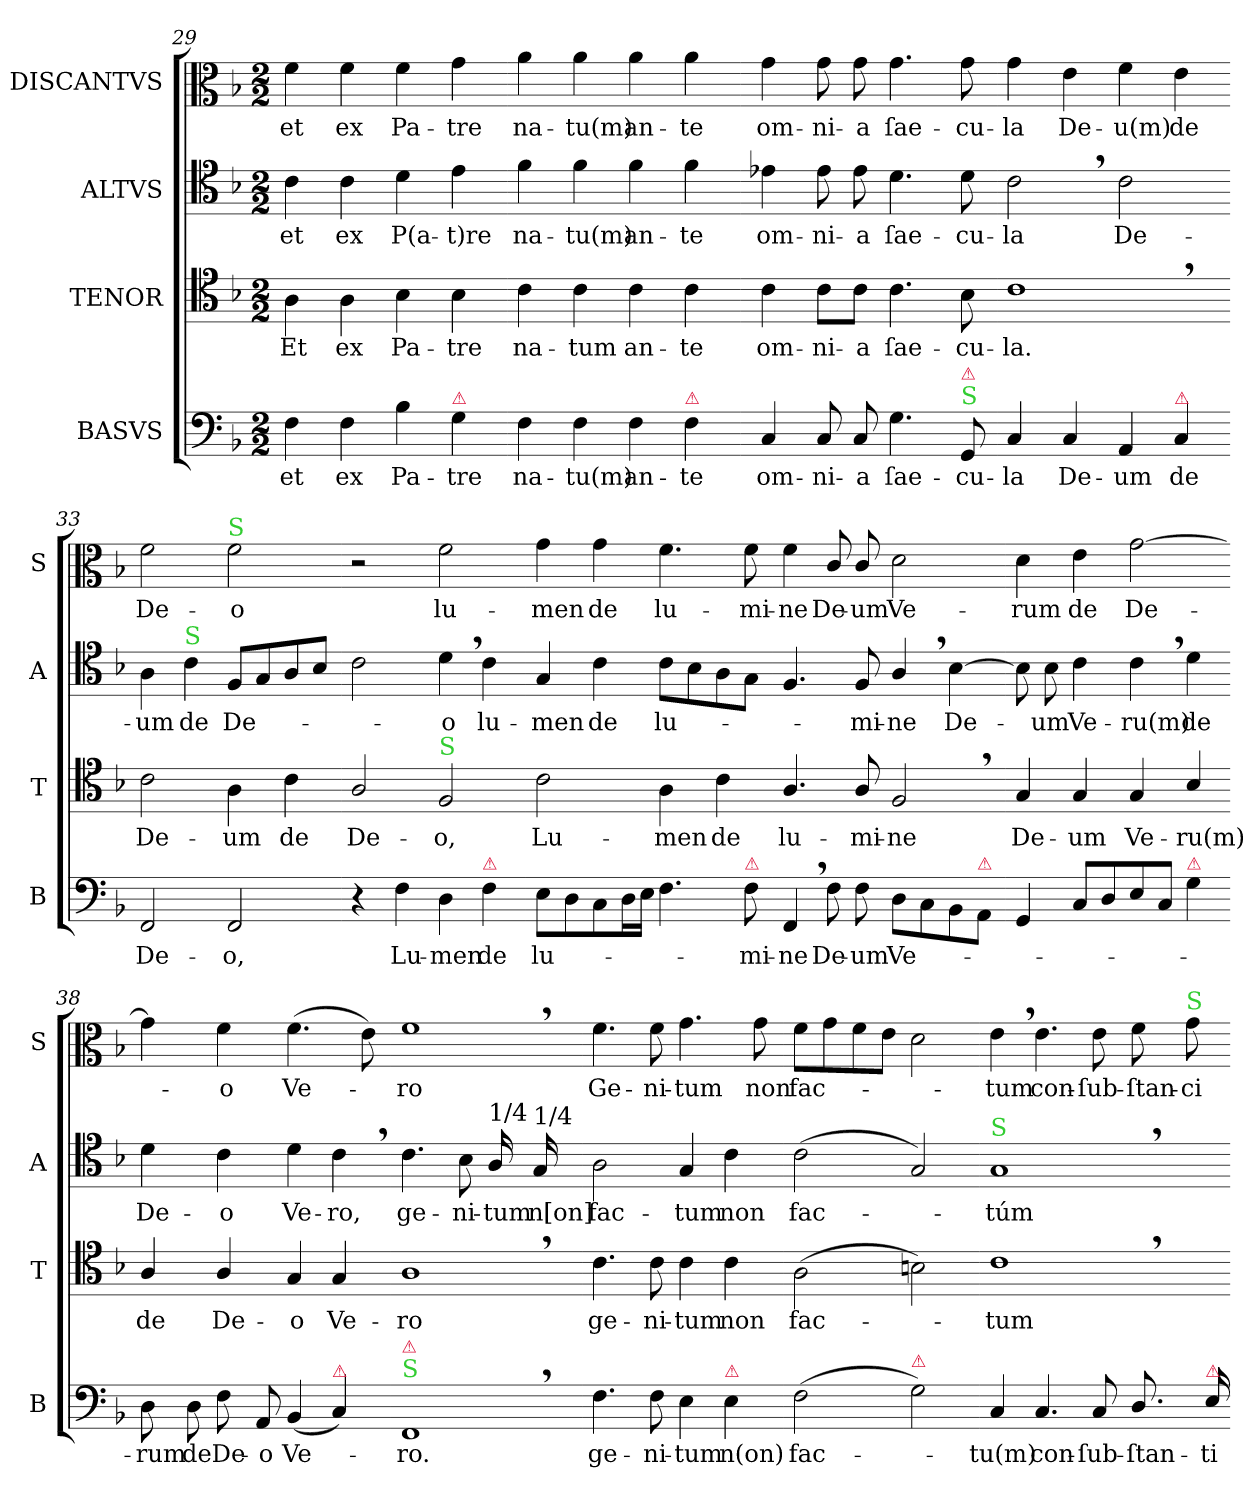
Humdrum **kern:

**kern	**text	**kern	**text	**kern	**text	**kern	**text
*part4	*part4	*part3	*part3	*part2	*part2	*part1	*part1
*staff4	*staff4	*staff3	*staff3	*staff2	*staff2	*staff1	*staff1
*I"BASVS	*	*I"TENOR	*	*I"ALTVS	*	*I"DISCANTVS	*
*I'B	*	*I'T	*	*I'A	*	*I'S	*
*clefF4	*	*clefC4	*	*clefC4	*	*clefC3	*
*k[b-]	*	*k[b-]	*	*k[b-]	*	*k[b-]	*
*F:	*	*F:	*	*F:	*	*F:	*
*M2/2	*	*M2/2	*	*M2/2	*	*M2/2	*
=29	=29	=29	=29	=29	=29	=29	=29
4F\	et	4A\	Et	4c\	et	4f\	et
4F\	ex	4A\	ex	4c\	ex	4f\	ex
4B-\	Pa-	4B-\	Pa-	4d\	P(a-	4f\	Pa-
!LO:TX:a:color=crimson:t=⚠	!	!	!	!	!	!	!
4G\	-tre	4B-\	-tre	4e\	-t)re	4g\	-tre
=30-	=30-	=30-	=30-	=30-	=30-	=30-	=30-
4F\	na-	4c\	na-	4f\	na-	4a\	na-
4F\	-tu(m)	4c\	-tum	4f\	-tu(m)	4a\	-tu(m)
4F\	an-	4c\	an-	4f\	an-	4a\	an-
!LO:TX:a:color=crimson:t=⚠	!	!	!	!	!	!	!
4F\	-te	4c\	-te	4f\	-te	4a\	-te
=31-	=31-	=31-	=31-	=31-	=31-	=31-	=31-
4C/	om-	4c\	om-	4e-X\	om-	4g\	om-
8C/	-ni-	8c\L	-ni-	8e-\	-ni-	8g\	-ni-
8C/	-a	8c\J	-a	8e-\	-a	8g\	-a
4.G\	ſae-	4.c\	ſae-	4.d\	ſae-	4.g\	ſae-
!LO:TX:a:color=limegreen:t=S	!	!	!	!	!	!	!
!LO:TX:a:color=crimson:t=⚠	!	!	!	!	!	!	!
8GG/	-cu-	8B-\	-cu-	8d\	-cu-	8g\	-cu-
=32-	=32-	=32-	=32-	=32-	=32-	=32-	=32-
4C/	-la	1c,<	-la.	2c,<\	-la	4g\	-la
4C/	De-	.	.	.	.	4e\	De-
4AA/	-um	.	.	2c\	De-	4f\	-u(m)
!LO:TX:a:color=crimson:t=⚠	!	!	!	!	!	!	!
4C/	de	.	.	.	.	4e\	de
=33-	=33-	=33-	=33-	=33-	=33-	=33-	=33-
2FF/	De-	2c\	De-	4A\	-um	2f\	De-
!	!	!	!	!LO:TX:a:color=limegreen:t=S	!	!	!
.	.	.	.	4c\	de	.	.
!	!	!	!	!	!	!LO:TX:a:color=limegreen:t=S	!
2FF/	-o,	4A\	-um	8F/L	De-	2f\	-o
.	.	.	.	8G/	.	.	.
.	.	4c\	de	8A/	.	.	.
.	.	.	.	8B-/J	.	.	.
=34-	=34-	=34-	=34-	=34-	=34-	=34-	=34-
4r	.	2A/	De-	2c\	.	2r	.
4F\	Lu-	.	.	.	.	.	.
!	!	!LO:TX:a:color=limegreen:t=S	!	!	!	!	!
4D\	-men	2F/	-o,	4d,<\	-o	2f\	lu-
!LO:TX:a:color=crimson:t=⚠	!	!	!	!	!	!	!
4F\	de	.	.	4c\	lu-	.	.
=35-	=35-	=35-	=35-	=35-	=35-	=35-	=35-
8E\L	lu-	2c\	Lu-	4G/	-men	4g\	-men
8D\	.	.	.	.	.	.	.
8C\	.	.	.	4c\	de	4g\	de
16D\L	.	.	.	.	.	.	.
16E\JJ	.	.	.	.	.	.	.
4.F\	.	4A\	-men	8c\L	lu-	4.f\	lu-
.	.	.	.	8B-\	.	.	.
.	.	4c\	de	8A\	.	.	.
!LO:TX:a:color=crimson:t=⚠	!	!	!	!	!	!	!
8F\	-mi-	.	.	8G\J	.	8f\	-mi-
=36-	=36-	=36-	=36-	=36-	=36-	=36-	=36-
4FF,</	-ne	4.A/	lu-	4.F/	.	4f\	-ne
8F\	De-	.	.	.	.	8c/	De-
8F\	-um	8A/	-mi-	8F/	-mi-	8c/	-um
8D\L	Ve-	2F,</	-ne	4A,</	-ne	2d\	Ve-
8C\	.	.	.	.	.	.	.
8BB-\	.	.	.	[4B-\	De-	.	.
!LO:TX:a:color=crimson:t=⚠	!	!	!	!	!	!	!
8AA\J	.	.	.	.	.	.	.
=37-	=37-	=37-	=37-	=37-	=37-	=37-	=37-
4GG/	.	4G/	De-	8B-\]	.	4d\	-rum
.	.	.	.	8B-\	-um	.	.
8C/L	.	4G/	-um	4c\	Ve-	4e\	de
8D/	.	.	.	.	.	.	.
8E/	.	4G/	Ve-	4c,<\	-ru(m)	[2g\	De-
8C/J	.	.	.	.	.	.	.
!LO:TX:a:color=crimson:t=⚠	!	!	!	!	!	!	!
4G\	.	4B-/	-ru(m)	4d\	de	.	.
=38-	=38-	=38-	=38-	=38-	=38-	=38-	=38-
8D\	-rum	4A/	de	4d\	De-	4g\]	.
8D\	de	.	.	.	.	.	.
8F\	De-	4A/	De-	4c\	-o	4f\	-o
8AA/	-o	.	.	.	.	.	.
(4BB-/	Ve-	4G/	-o	4d\	Ve-	(4.f\	Ve-
!LO:TX:a:color=crimson:t=⚠	!	!	!	!	!	!	!
4C/)	.	4G/	Ve-	4c,<\	-ro,	.	.
.	.	.	.	.	.	8e\)	.
=39-	=39-	=39-	=39-	=39-	=39-	=39-	=39-
!LO:TX:a:color=limegreen:t=S	!	!	!	!	!	!	!
!LO:TX:a:color=crimson:t=⚠	!	!	!	!	!	!	!
1FF,<	-ro.	1A,<	-ro	4.c\	ge-	1f,<	-ro
.	.	.	.	8B-\	-ni-	.	.
!	!	!	!	!LO:TX:a:t=1/4	!	!	!
!	!	!	!	!LO:N:vis=16	!	!	!
.	.	.	.	4A/	-tum	.	.
!	!	!	!	!LO:TX:a:t=1/4	!	!	!
!	!	!	!	!LO:N:vis=16	!	!	!
.	.	.	.	4G/	n[on]	.	.
=40-	=40-	=40-	=40-	=40-	=40-	=40-	=40-
4.F\	ge-	4.c\	ge-	2A\	fac-	4.f\	Ge-
8F\	-ni-	8c\	-ni-	.	.	8f\	-ni-
4E\	-tum	4c\	-tum	4G/	-tum	4.g\	-tum
!LO:TX:a:color=crimson:t=⚠	!	!	!	!	!	!	!
4E\	n(on)	4c\	non	4c\	non	.	.
.	.	.	.	.	.	8g\	non
=41-	=41-	=41-	=41-	=41-	=41-	=41-	=41-
(2F\	fac-	(2A\	fac-	(2c\	fac-	8f\L	fac-
.	.	.	.	.	.	8g\	.
.	.	.	.	.	.	8f\	.
.	.	.	.	.	.	8e\J	.
!LO:TX:a:color=crimson:t=⚠	!	!	!	!	!	!	!
2G\)	.	2Bn\)	.	2G/)	.	2d\	.
=42-	=42-	=42-	=42-	=42-	=42-	=42-	=42-
!	!	!	!	!LO:TX:a:color=limegreen:t=S	!	!	!
4C/	-tu(m)	1c,<	-tum	1G,<	-túm	4e,<\	-tum
4.C/	con-	.	.	.	.	4.e\	con-
8C/	-ſub-	.	.	.	.	8e\	-ſub-
8.D/	-ſtan-	.	.	.	.	8f\	-ſtan-
!	!	!	!	!	!	!LO:TX:a:color=limegreen:t=S	!
.	.	.	.	.	.	8g\	-ci-
!LO:TX:a:color=crimson:t=⚠	!	!	!	!	!	!	!
16E/	-ti-	.	.	.	.	.	.
=-	=-	=-	=-	=-	=-	=-	=-
*-	*-	*-	*-	*-	*-	*-	*-
